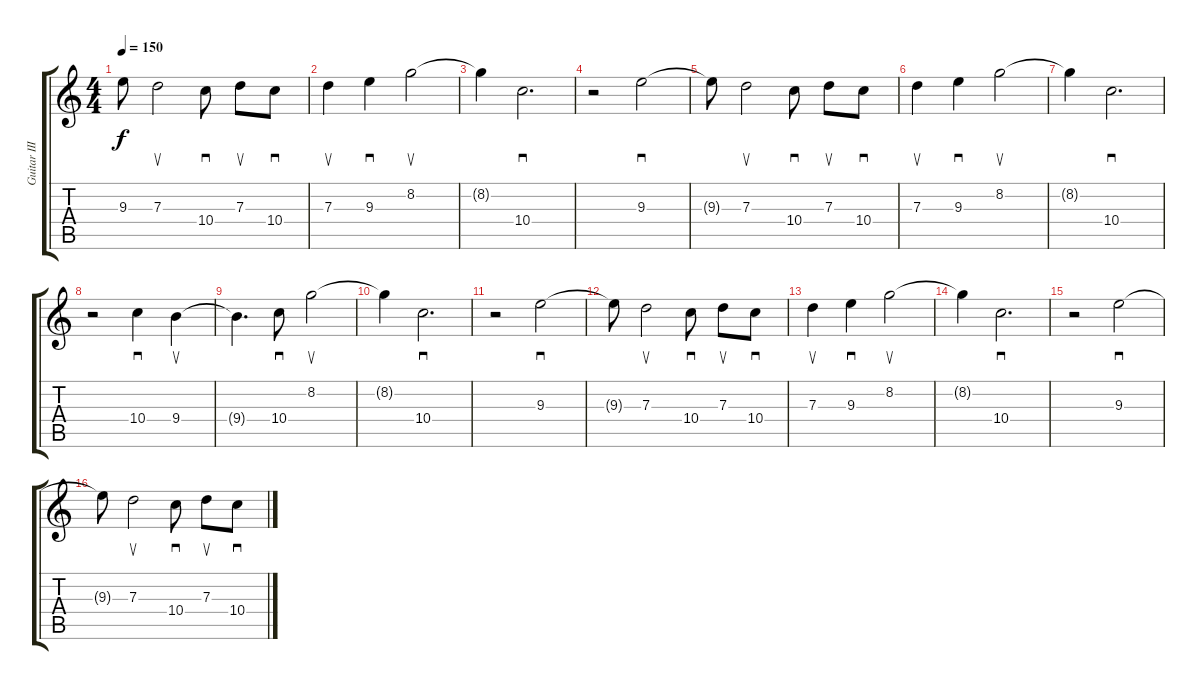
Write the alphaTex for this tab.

\track ("Guitar III" "Guitar III") {instrument overdrivenguitar}
\staff {score tabs}
\tuning (E4 B3 G3 D3 A2 E2) {hide}
\ts (4 4)
\tempo 150
\clef g2
\ks c
9.3{t}.8{dy f} 7.3.2{su} 10.4.8{sd} 7.3.8{su} 10.4.8{sd} |
7.3.4{su} 9.3.4{sd} 8.2.2{su} |
8.2{t}.4 10.4.2{d sd} |
r.2 9.3.2{sd} |
9.3{t}.8 7.3.2{su} 10.4.8{sd} 7.3.8{su} 10.4.8{sd} |
7.3.4{su} 9.3.4{sd} 8.2.2{su} |
8.2{t}.4 10.4.2{d sd} |
r.2 10.4.4{sd} 9.4.4{su} |
9.4{t}.4{d} 10.4.8{sd} 8.2.2{su} |
8.2{t}.4 10.4.2{d sd} |
r.2 9.3.2{sd} |
9.3{t}.8 7.3.2{su} 10.4.8{sd} 7.3.8{su} 10.4.8{sd} |
7.3.4{su} 9.3.4{sd} 8.2.2{su} |
8.2{t}.4 10.4.2{d sd} |
r.2 9.3.2{sd} |
9.3{t}.8 7.3.2{su} 10.4.8{sd} 7.3.8{su} 10.4.8{sd}
